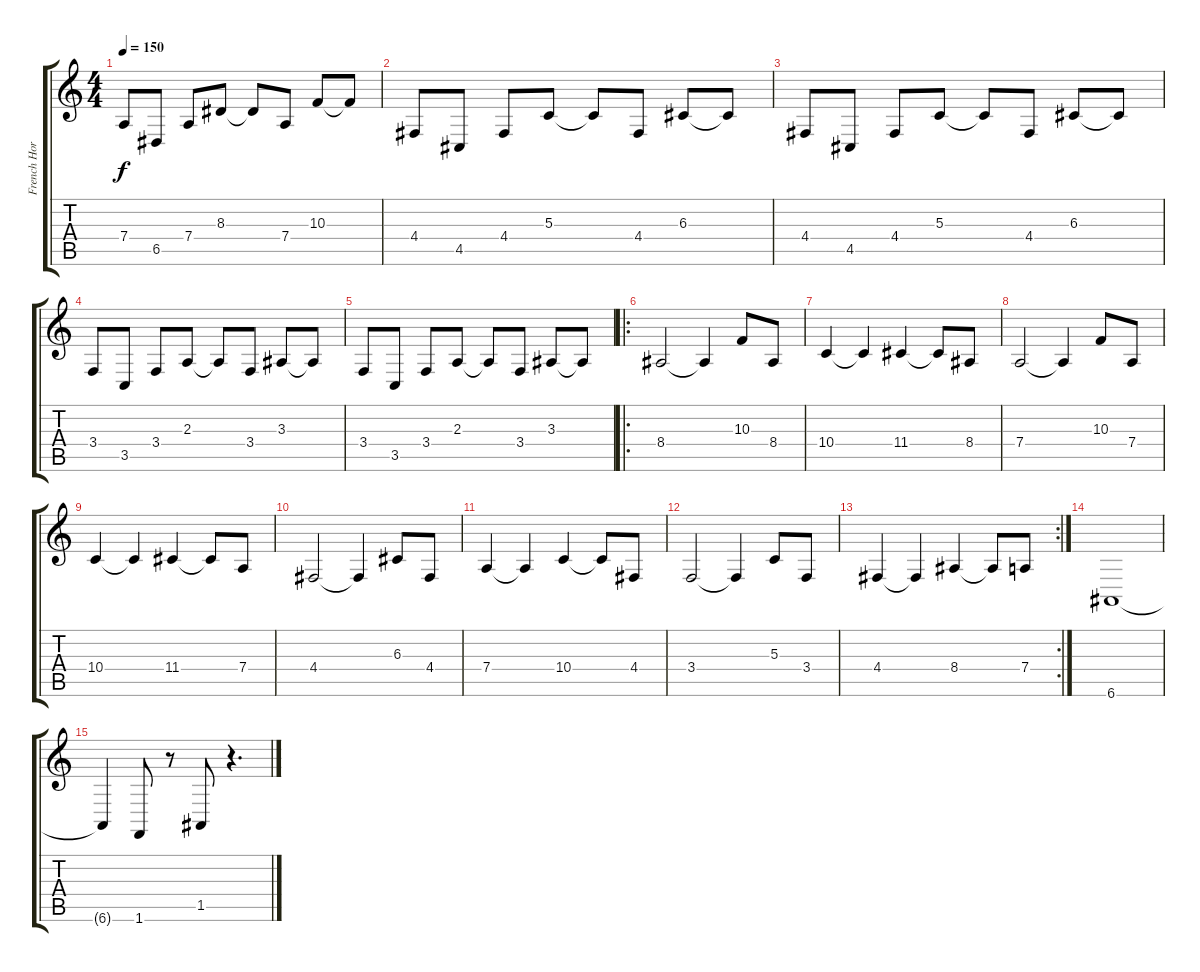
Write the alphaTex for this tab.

\track ("French Horn" "French Hor") {instrument frenchhorn}
\staff {score tabs}
\tuning (E4 B3 G3 D3 A2 E2) {hide}
\ts (4 4)
\tempo 150
\clef g2
\ks c
7.4.8{dy f} 6.5.8 7.4.8 8.3.8 8.3{t}.8 7.4.8 10.3.8 10.3{t}.8 |
4.4.8 4.5.8 4.4.8 5.3.8 5.3{t}.8 4.4.8 6.3.8 6.3{t}.8 |
4.4.8 4.5.8 4.4.8 5.3.8 5.3{t}.8 4.4.8 6.3.8 6.3{t}.8 |
3.4.8 3.5.8 3.4.8 2.3.8 2.3{t}.8 3.4.8 3.3.8 3.3{t}.8 |
3.4.8 3.5.8 3.4.8 2.3.8 2.3{t}.8 3.4.8 3.3.8 3.3{t}.8 |
\ro
8.4.2 8.4{t}.4 10.3.8 8.4.8 |
10.4.4 10.4{t}.4 11.4.4 11.4{t}.8 8.4.8 |
7.4.2 7.4{t}.4 10.3.8 7.4.8 |
10.4.4 10.4{t}.4 11.4.4 11.4{t}.8 7.4.8 |
4.4.2 4.4{t}.4 6.3.8 4.4.8 |
7.4.4 7.4{t}.4 10.4.4 10.4{t}.8 4.4.8 |
3.4.2 3.4{t}.4 5.3.8 3.4.8 |
\rc 2
4.4.4 4.4{t}.4 8.4.4 8.4{t}.8 7.4.8 |
6.6.1 |
6.6{t}.4 1.6.8 r.8 1.5.8 r.4{d}
